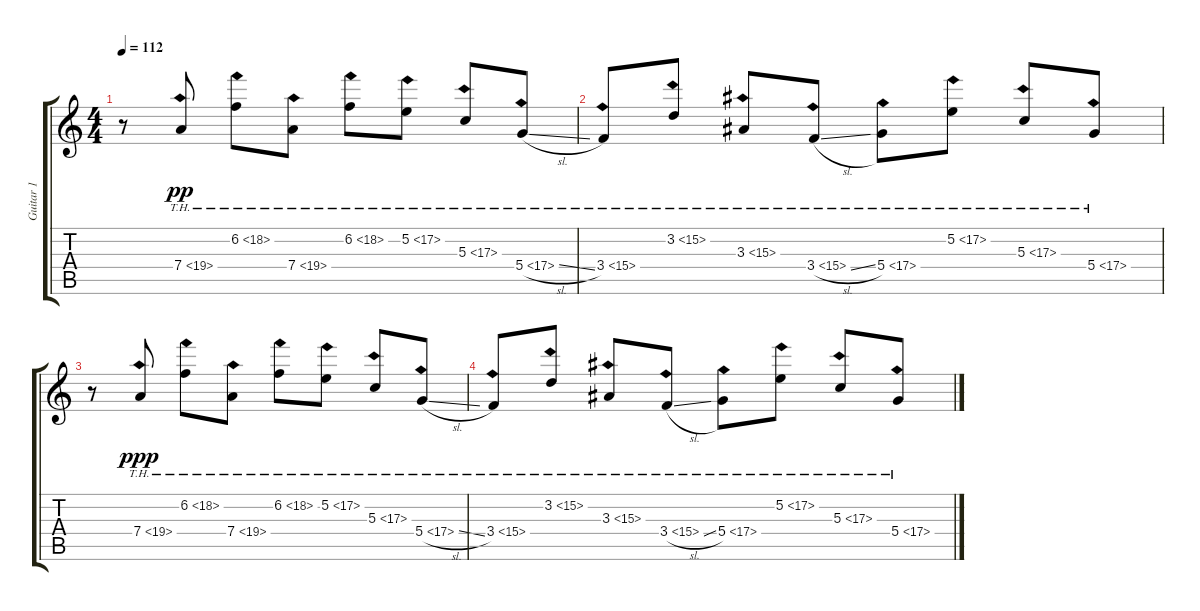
\track ("Guitar 1" "Guitar 1") {instrument electricguitarclean}
\staff {score tabs}
\tuning (E4 B3 G3 D3 A2 E2) {hide}
\ts (4 4)
\tempo 112
\clef g2
\ks c
r.8{dy p} 7.4{th 12}.8{dy pp} 6.2{th 12}.8 7.4{th 12}.8 6.2{th 12}.8 5.2{th 12}.8 5.3{th 12}.8 5.4{th 12 sl}.8 |
3.4{th 12}.8 3.2{th 12}.8 3.3{th 12}.8 3.4{th 12 sl}.8 5.4{th 12}.8 5.2{th 12}.8 5.3{th 12}.8 5.4{th 12}.8 |
r.8 7.4{th 12}.8{dy ppp} 6.2{th 12}.8 7.4{th 12}.8 6.2{th 12}.8 5.2{th 12}.8 5.3{th 12}.8 5.4{th 12 sl}.8 |
3.4{th 12}.8 3.2{th 12}.8 3.3{th 12}.8 3.4{th 12 sl}.8 5.4{th 12}.8 5.2{th 12}.8 5.3{th 12}.8 5.4{th 12}.8
